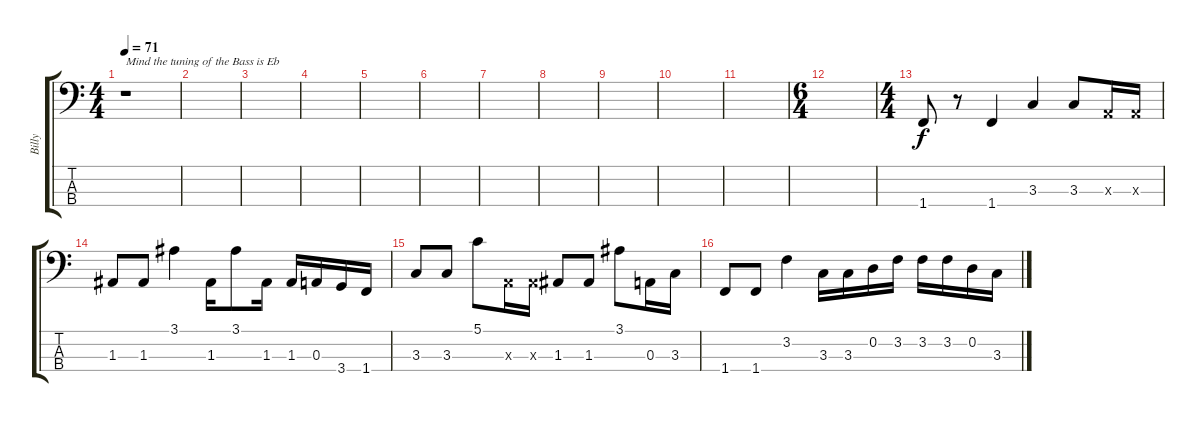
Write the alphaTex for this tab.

\track ("Billy" "Billy") {instrument electricbassfinger}
\staff {score tabs}
\tuning (G2 D2 A1 E1) {hide}
\ts (4 4)
\tempo 71
\clef f4
\ks c
r.1{txt "Mind the tuning of the Bass is Eb" dy f instrument electricbassfinger} |
|
|
|
|
|
|
|
|
|
|
\ts (6 4)
|
\ts (4 4)
1.4.8 r.8 1.4.4 3.3.4 3.3.8 0.3{x}.16 0.3{x}.16 |
1.3.8 1.3.8 3.1.4 1.3.16 3.1.8 1.3.16 1.3.16 0.3.16 3.4.16 1.4.16 |
3.3.8 3.3.8 5.1.8 0.3{x}.16 0.3{x}.16 1.3.8 1.3.8 3.1.8 0.3.16 3.3.16 |
1.4.8 1.4.8 3.2.4 3.3.16 3.3.16 0.2.16 3.2.16 3.2.16 3.2.16 0.2.16 3.3.16
